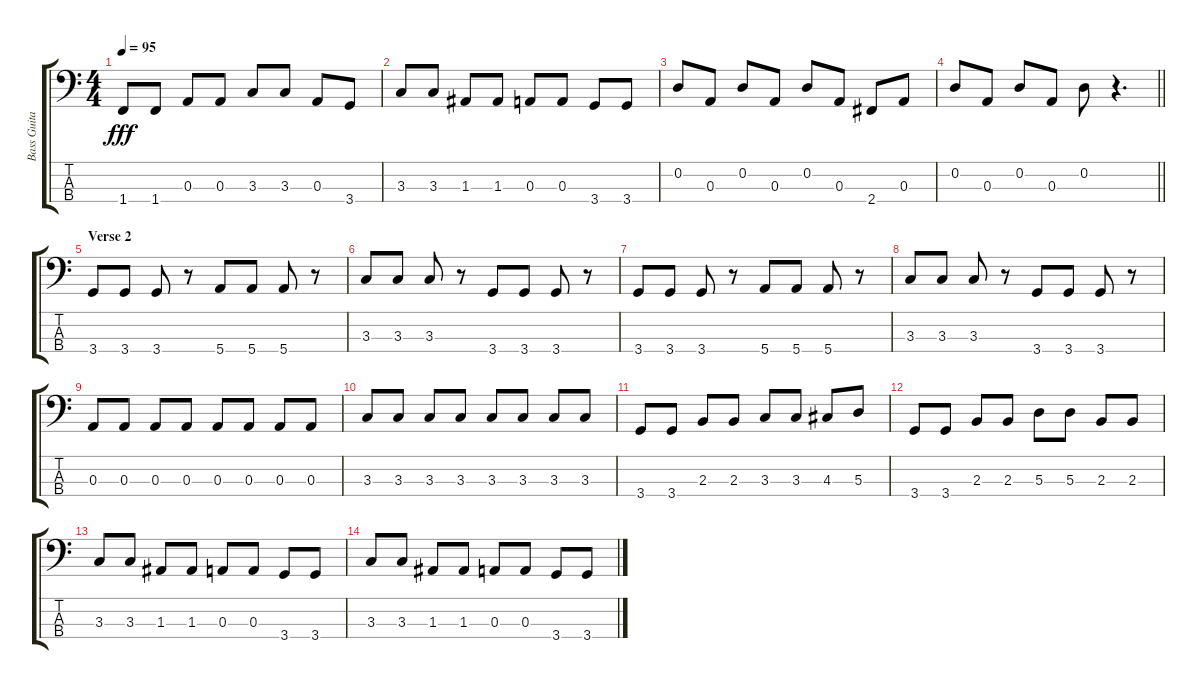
\track ("Bass Guitar (Paul McCartney)" "Bass Guita") {instrument electricbassfinger}
\staff {score tabs}
\tuning (G2 D2 A1 E1) {hide}
\ts (4 4)
\tempo 95
\clef f4
\ks c
1.4.8{dy fff} 1.4.8 0.3.8 0.3.8 3.3.8 3.3.8 0.3.8 3.4.8 |
3.3.8 3.3.8 1.3.8 1.3.8 0.3.8 0.3.8 3.4.8 3.4.8 |
0.2.8 0.3.8 0.2.8 0.3.8 0.2.8 0.3.8 2.4.8 0.3.8 |
\barLineRight lightlight
0.2.8 0.3.8 0.2.8 0.3.8 0.2.8 r.4{d} |
\section ("" "Verse 2")
3.4.8 3.4.8 3.4.8 r.8 5.4.8 5.4.8 5.4.8 r.8 |
3.3.8 3.3.8 3.3.8 r.8 3.4.8 3.4.8 3.4.8 r.8 |
3.4.8 3.4.8 3.4.8 r.8 5.4.8 5.4.8 5.4.8 r.8 |
3.3.8 3.3.8 3.3.8 r.8 3.4.8 3.4.8 3.4.8 r.8 |
0.3.8 0.3.8 0.3.8 0.3.8 0.3.8 0.3.8 0.3.8 0.3.8 |
3.3.8 3.3.8 3.3.8 3.3.8 3.3.8 3.3.8 3.3.8 3.3.8 |
3.4.8 3.4.8 2.3.8 2.3.8 3.3.8 3.3.8 4.3.8 5.3.8 |
3.4.8 3.4.8 2.3.8 2.3.8 5.3.8 5.3.8 2.3.8 2.3.8 |
3.3.8 3.3.8 1.3.8 1.3.8 0.3.8 0.3.8 3.4.8 3.4.8 |
3.3.8 3.3.8 1.3.8 1.3.8 0.3.8 0.3.8 3.4.8 3.4.8
